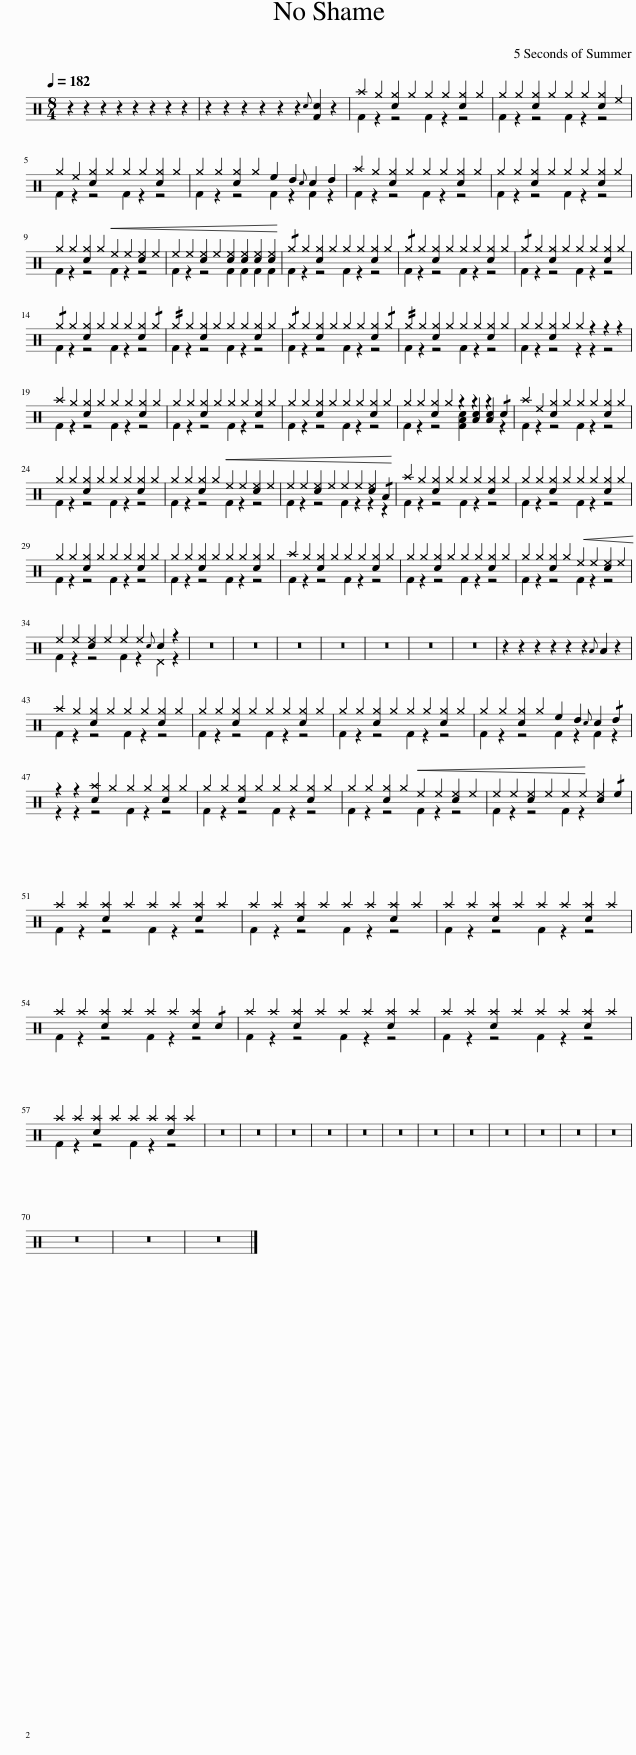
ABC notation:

X:1
%%score ( 1 2 )
L:1/8
Q:1/4=182
M:8/4
I:linebreak $
K:C
V:1 perc
K:none
V:2 perc
K:none
V:1
 z2 z2 z2 z2 z2 z2 z2 z2 | z2 z2 z2 z2 z2 z2{c} [Fc]2 z2 | ^a2 ^g2 [c^g]2 ^g2 ^g2 ^g2 [c^g]2 ^g2 | ^g2 ^g2 [c^g]2 ^g2 ^g2 ^g2 [c^g]2 ^e2 |$ ^g2 ^e2 [c^g]2 ^g2 ^g2 ^g2 [c^g]2 ^g2 | %5
 ^g2 ^g2 [c^g]2 ^g2 e2 d2{c} c2 d2 | ^a2 ^g2 [c^g]2 ^g2 ^g2 ^g2 [c^g]2 ^g2 | ^g2 ^g2 [c^g]2 ^g2 ^g2 ^g2 [c^g]2 ^g2 |$ ^g2 ^g2 [c^g]2 ^g2!<(! ^e2 ^e2 [c^e]2 ^e2!<)! | ^e2 ^e2 [c^e]2 ^e2 [c^e]2 [c^e]2 [c^e]2 [c^e]2 | %10
 !/!^g2 ^g2 [c^g]2 ^g2 ^g2 ^g2 [c^g]2 ^g2 | !/!^g2 ^g2 [c^g]2 ^g2 ^g2 ^g2 [c^g]2 ^g2 | !/!^g2 ^g2 [c^g]2 ^g2 ^g2 ^g2 [c^g]2 ^g2 |$ !/!^g2 ^g2 [c^g]2 ^g2 ^g2 ^g2 [c^g]2 !/!^g2 | !//!^g2 ^g2 [c^g]2 ^g2 ^g2 ^g2 [c^g]2 ^g2 | %15
 !/!^g2 ^g2 [c^g]2 ^g2 ^g2 ^g2 [c^g]2 !/!^g2 | !//!^g2 ^g2 [c^g]2 ^g2 ^g2 ^g2 [c^g]2 ^g2 | ^g2 ^g2 [c^g]2 ^g2 ^g2 z2 z2 z2 |$ ^a2 ^g2 [c^g]2 ^g2 ^g2 ^g2 [c^g]2 ^g2 | ^g2 ^g2 [c^g]2 ^g2 ^g2 ^g2 [c^g]2 ^g2 | %20
 ^g2 ^g2 [c^g]2 ^g2 ^g2 ^g2 [c^g]2 ^g2 | ^g2 ^g2 [c^g]2 ^g2 z2 z2 z2 !/!c2 | ^a2 ^e2 [c^g]2 ^g2 ^g2 ^g2 [c^g]2 ^g2 |$ ^g2 ^g2 [c^g]2 ^g2 ^g2 ^g2 [c^g]2 ^g2 | ^g2 ^g2 [c^g]2 ^g2!<(! ^e2 ^e2 [c^e]2 ^e2!<)! | %25
 ^e2 ^e2 [c^e]2 ^e2 ^e2 ^e2 [c^e]2 !/!A2 | ^a2 ^g2 [c^g]2 ^g2 ^g2 ^g2 [c^g]2 ^g2 | ^g2 ^g2 [c^g]2 ^g2 ^g2 ^g2 [c^g]2 ^g2 |$ ^g2 ^g2 [c^g]2 ^g2 ^g2 ^g2 [c^g]2 ^g2 | ^g2 ^g2 [c^g]2 ^g2 ^g2 ^g2 [c^g]2 ^g2 | %30
 ^a2 ^g2 [c^g]2 ^g2 ^g2 ^g2 [c^g]2 ^g2 | ^g2 ^g2 [c^g]2 ^g2 ^g2 ^g2 [c^g]2 ^g2 | ^g2 ^g2 [c^g]2 ^g2!<(! ^e2 ^e2 [c^e]2 ^e2!<)! |$ ^e2 ^e2 [c^e]2 ^e2 ^e2 ^e2{c} c2 z2 | z16 | %35
 z16 | z16 | z16 | z16 | z16 | %40
 z16 | z2 z2 z2 z2 z2 z2{A} A2 z2 |$ ^a2 ^g2 [c^g]2 ^g2 ^g2 ^g2 [c^g]2 ^g2 | ^g2 ^g2 [c^g]2 ^g2 ^g2 ^g2 [c^g]2 ^g2 | ^g2 ^g2 [c^g]2 ^g2 ^g2 ^g2 [c^g]2 ^g2 | %45
 ^g2 ^g2 [c^g]2 ^g2 e2 d2{c} c2 !/!d2 |$ z2 z2 [c^a]2 ^g2 ^g2 ^g2 [c^g]2 ^g2 | ^g2 ^g2 [c^g]2 ^g2 ^g2 ^g2 [c^g]2 ^g2 | ^g2 ^g2 [c^g]2 ^g2!<(! ^e2 ^e2 [c^e]2 ^e2!<)! | ^e2 ^e2 [c^e]2 ^e2 ^e2 ^e2 c2 !/!e2 |$ %50
 ^a2 ^a2 [c^a]2 ^a2 ^a2 ^a2 [c^a]2 ^a2 | ^a2 ^a2 [c^a]2 ^a2 ^a2 ^a2 [c^a]2 ^a2 | ^a2 ^a2 [c^a]2 ^a2 ^a2 ^a2 [c^a]2 ^a2 |$ ^a2 ^a2 [c^a]2 ^a2 ^a2 ^a2 [c^a]2 !/!c2 | ^a2 ^a2 [c^a]2 ^a2 ^a2 ^a2 [c^a]2 ^a2 | %55
 ^a2 ^a2 [c^a]2 ^a2 ^a2 ^a2 [c^a]2 ^a2 |$ ^a2 ^a2 [c^a]2 ^a2 ^a2 ^a2 [c^a]2 ^a2 | z16 | z16 | z16 | %60
 z16 | z16 | z16 | z16 | z16 | %65
 z16 | z16 | z16 | z16 |$ z16 | %70
 z16 | z16 |] %72
V:2
 x16 | x16 | F2 z2 z4 F2 z2 z4 | F2 z2 z4 F2 z2 z4 |$ F2 z2 z4 F2 z2 z4 | %5
 F2 z2 z4 F2 z2 F2 z2 | F2 z2 z4 F2 z2 z4 | F2 z2 z4 F2 z2 z4 |$ F2 z2 z4 F2 z2 z4 | F2 z2 z4 F2 F2 F2 F2 | %10
 F2 z2 z4 F2 z2 z4 | F2 z2 z4 F2 z2 z4 | F2 z2 z4 F2 z2 z4 |$ F2 z2 z4 F2 z2 z4 | F2 z2 z4 F2 z2 z4 | %15
 F2 z2 z4 F2 z2 z4 | F2 z2 z4 F2 z2 z4 | F2 z2 z4 z2 z2 z4 |$ F2 z2 z4 F2 z2 z4 | F2 z2 z4 F2 z2 z4 | %20
 F2 z2 z4 F2 z2 z4 | F2 z2 z4 [FAc]2 [Ac]2 [Ac]2 z2 | F2 z2 z4 F2 z2 z4 |$ F2 z2 z4 F2 z2 z4 | F2 z2 z4 F2 z2 z4 | %25
 F2 z2 z4 F2 z2 z2 z2 | F2 z2 z4 F2 z2 z4 | F2 z2 z4 F2 z2 z4 |$ F2 z2 z4 F2 z2 z4 | F2 z2 z4 F2 z2 z4 | %30
 F2 z2 z4 F2 z2 z4 | F2 z2 z4 F2 z2 z4 | F2 z2 z4 F2 z2 z4 |$ F2 z2 z4 F2 z2 ^D2 z2 | x16 | %35
 x16 | x16 | x16 | x16 | x16 | %40
 x16 | x16 |$ F2 z2 z4 F2 z2 z4 | F2 z2 z4 F2 z2 z4 | F2 z2 z4 F2 z2 z4 | %45
 F2 z2 z4 F2 z2 F2 z2 |$ z2 z2 z4 F2 z2 z4 | F2 z2 z4 F2 z2 z4 | F2 z2 z4 F2 z2 z4 | F2 z2 z4 F2 z2 ^e2 x2 |$ %50
 F2 z2 z4 F2 z2 z4 | F2 z2 z4 F2 z2 z4 | F2 z2 z4 F2 z2 z4 |$ F2 z2 z4 F2 z2 z4 | F2 z2 z4 F2 z2 z4 | %55
 F2 z2 z4 F2 z2 z4 |$ F2 z2 z4 F2 z2 z4 | x16 | x16 | x16 | %60
 x16 | x16 | x16 | x16 | x16 | %65
 x16 | x16 | x16 | x16 |$ x16 | %70
 x16 | x16 |] %72
